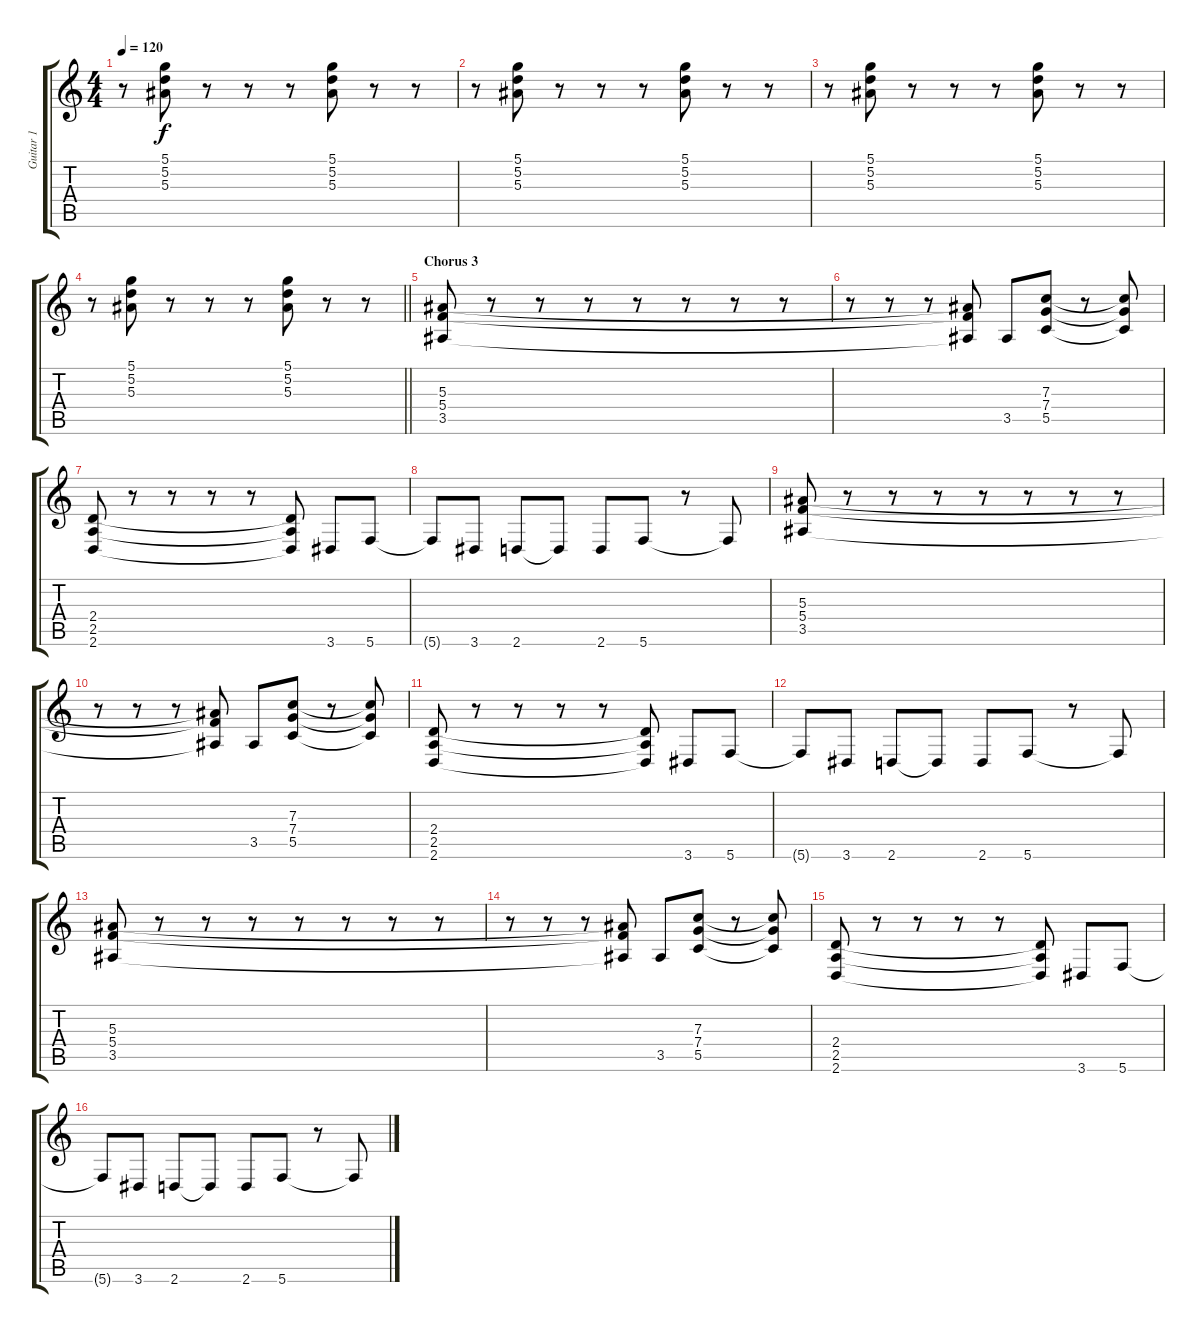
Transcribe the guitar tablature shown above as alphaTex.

\track ("Guitar 1" "Guitar 1") {instrument distortionguitar}
\staff {score tabs}
\tuning (D4 A3 F3 C3 G2 C2) {hide}
\ts (4 4)
\tempo 120
\clef g2
\ks c
r.8{dy f} (5.1 5.2 5.3).8 r.8 r.8 r.8 (5.1 5.2 5.3).8 r.8 r.8 |
r.8 (5.1 5.2 5.3).8 r.8 r.8 r.8 (5.1 5.2 5.3).8 r.8 r.8 |
r.8 (5.1 5.2 5.3).8 r.8 r.8 r.8 (5.1 5.2 5.3).8 r.8 r.8 |
\barLineRight lightlight
r.8 (5.1 5.2 5.3).8 r.8 r.8 r.8 (5.1 5.2 5.3).8 r.8 r.8 |
\section ("" "Chorus 3")
(5.3 5.4 3.5).8 r.8 r.8 r.8 r.8 r.8 r.8 r.8 |
r.8 r.8 r.8 (5.3{t} 5.4{t} 3.5{t}).8 3.5.8 (7.3 7.4 5.5).8 r.8 (7.3{t} 7.4{t} 5.5{t}).8 |
(2.4 2.5 2.6).8 r.8 r.8 r.8 r.8 (2.4{t} 2.5{t} 2.6{t}).8 3.6.8 5.6.8 |
5.6{t}.8 3.6.8 2.6.8 2.6{t}.8 2.6.8 5.6.8 r.8 5.6{t}.8 |
(5.3 5.4 3.5).8 r.8 r.8 r.8 r.8 r.8 r.8 r.8 |
r.8 r.8 r.8 (5.3{t} 5.4{t} 3.5{t}).8 3.5.8 (7.3 7.4 5.5).8 r.8 (7.3{t} 7.4{t} 5.5{t}).8 |
(2.4 2.5 2.6).8 r.8 r.8 r.8 r.8 (2.4{t} 2.5{t} 2.6{t}).8 3.6.8 5.6.8 |
5.6{t}.8 3.6.8 2.6.8 2.6{t}.8 2.6.8 5.6.8 r.8 5.6{t}.8 |
(5.3 5.4 3.5).8 r.8 r.8 r.8 r.8 r.8 r.8 r.8 |
r.8 r.8 r.8 (5.3{t} 5.4{t} 3.5{t}).8 3.5.8 (7.3 7.4 5.5).8 r.8 (7.3{t} 7.4{t} 5.5{t}).8 |
(2.4 2.5 2.6).8 r.8 r.8 r.8 r.8 (2.4{t} 2.5{t} 2.6{t}).8 3.6.8 5.6.8 |
5.6{t}.8 3.6.8 2.6.8 2.6{t}.8 2.6.8 5.6.8 r.8 5.6{t}.8
